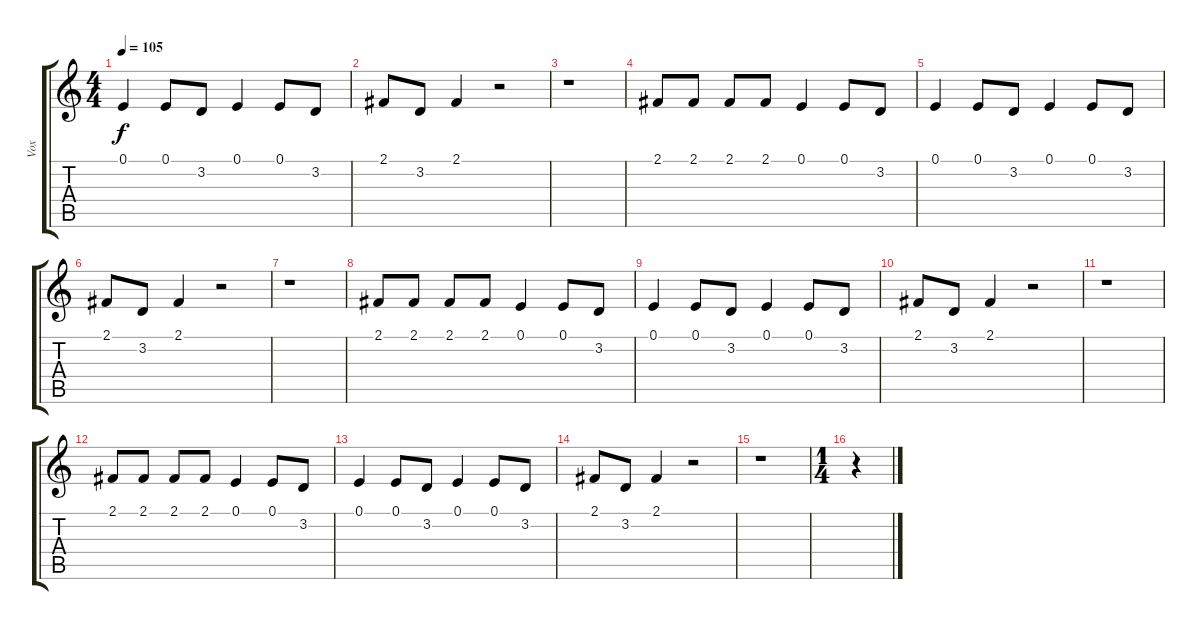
\track ("Vox" "Vox") {instrument synthvoice}
\staff {score tabs}
\tuning (E4 B3 G3 D3 A2 E2) {hide}
\ts (4 4)
\tempo 105
\clef g2
\ks c
0.1.4{dy f} 0.1.8 3.2.8 0.1.4 0.1.8 3.2.8 |
2.1.8 3.2.8 2.1.4 r.2 |
r.1 |
2.1.8 2.1.8 2.1.8 2.1.8 0.1.4 0.1.8 3.2.8 |
0.1.4 0.1.8 3.2.8 0.1.4 0.1.8 3.2.8 |
2.1.8 3.2.8 2.1.4 r.2 |
r.1 |
2.1.8 2.1.8 2.1.8 2.1.8 0.1.4 0.1.8 3.2.8 |
0.1.4 0.1.8 3.2.8 0.1.4 0.1.8 3.2.8 |
2.1.8 3.2.8 2.1.4 r.2 |
r.1 |
2.1.8 2.1.8 2.1.8 2.1.8 0.1.4 0.1.8 3.2.8 |
0.1.4 0.1.8 3.2.8 0.1.4 0.1.8 3.2.8 |
2.1.8 3.2.8 2.1.4 r.2 |
r.1 |
\ts (1 4)
r.4
